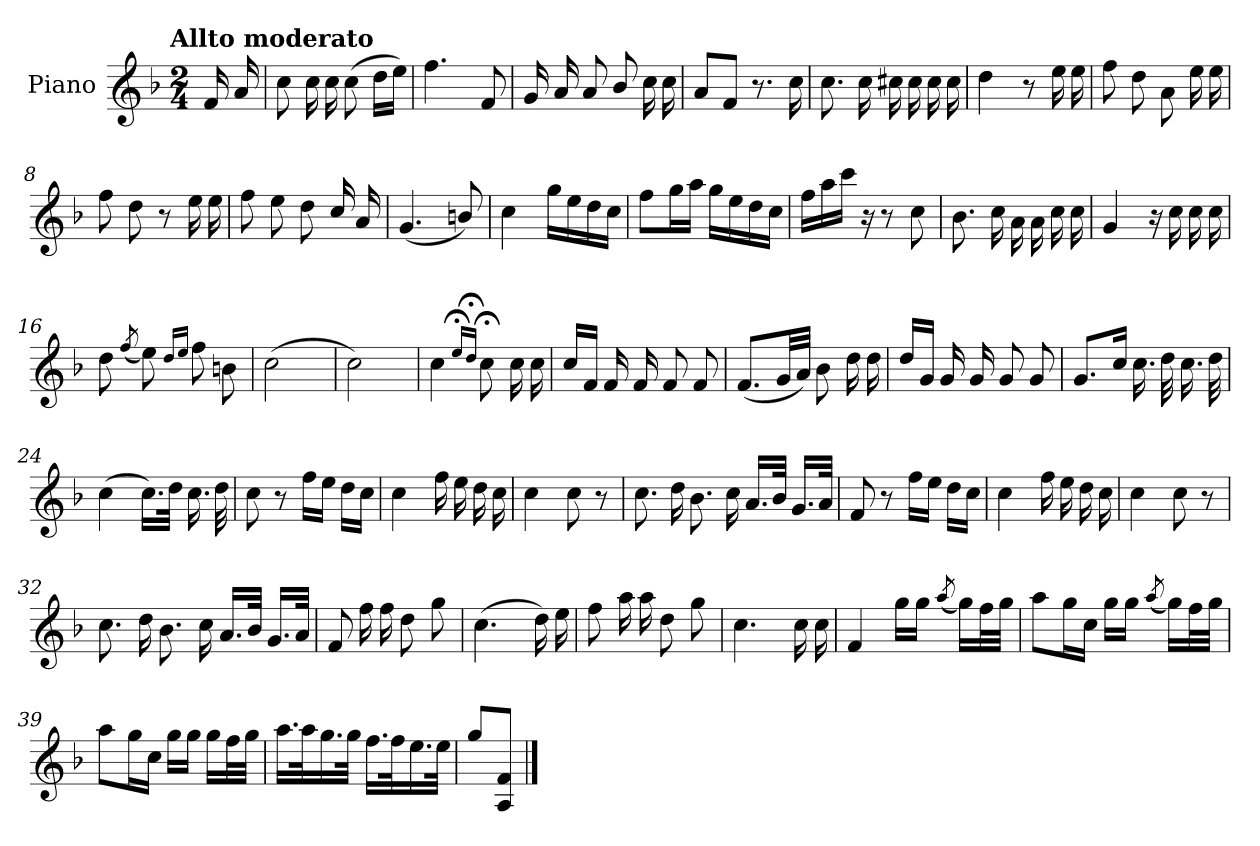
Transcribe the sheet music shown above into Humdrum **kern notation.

**kern
*part1
*staff1
*I"Piano
*I'Pno.
*clefG2
*k[b-]
!!LO:TX:omd:t=Allto moderato
*M2/4
*MM144
=
16f/
16a/
=1
8cc\
16cc\
16cc\
(>8cc\
16dd\LL
16ee\JJ)
=2
4.ff\
8f/
=3
16g/
16a/
8a/
8b-/
16cc\
16cc\
!!LO:LB:g=z
=4
8a/L
8f/J
8.r
16cc\
=5
8.cc\
16cc\
16cc#X\
16cc#\
16cc#\
16cc#\
=6
4dd\
8r
16ee\
16ee\
=7
8ff\
8dd\
8a\
16ee\
16ee\
=8
8ff\
8dd\
8r
16ee\
16ee\
!!LO:LB:g=z
=9
8ff\
8ee\
8dd\
16cc/
16a/
=10
(<4.g/
8bn/)
=11
4cc\
16gg!\LL
16ee!\
16dd!\
16cc!\JJ
=12
8ff!\L
16gg!\L
16aa!\JJ
16gg!\LL
16ee!\
16dd!\
16cc!\JJ
!!LO:LB:g=z
=13
16ff!\LL
16aa!\
16ccc!\JJ
16r
8r
8cc\
=14
8.b-\
16cc\
16a\
16a\
16cc\
16cc\
=15
4g/
16r
16cc\
16cc\
16cc\
=16
8dd\
(<8qff/
8ee\)
16qqdd/LL
16qqee/JJ
8ff\
8bn\
!!LO:LB:g=z
=17
(>2cc\
=18
2cc\)
=19
4cc\
16qqee;</LL
16qqdd;</JJ
8cc;<\
16cc\
16cc\
=20
16cc/LL
16f/JJ
16f/
16f/
8f/
8f/
=21
(<8.f/L
32g/LL
32a/JJJ)
8b-\
16dd\
16dd\
!!LO:LB:g=z
=22
16dd/LL
16g/JJ
16g/
16g/
8g/
8g/
=23
8.g/L
16cc/Jk
16.cc\
32dd\
16.cc\
32dd\
=24
(>4cc\
16.cc\LL)
32dd\JJk
16.cc\
32dd\
=25
8cc\
8r
16ff\LL
16ee\JJ
16dd\LL
16cc\JJ
!!LO:LB:g=z
=26
4cc\
16ff\
16ee\
16dd\
16cc\
=27
4cc\
8cc\
8r
=28
8.cc\
16dd\
8.b-\
16cc\
16.a/LL
32b-/JJk
16.g/LL
32a/JJk
=29
8f/
8r
16ff\LL
16ee\JJ
16dd\LL
16cc\JJ
!!LO:LB:g=z
=30
4cc\
16ff\
16ee\
16dd\
16cc\
=31
4cc\
8cc\
8r
=32
8.cc\
16dd\
8.b-\
16cc\
16.a/LL
32b-/JJk
16.g/LL
32a/JJk
=33
8f/
16ff\
16ff\
8dd\
8gg\
!!LO:LB:g=z
=34
(>4.cc\
16dd\)
16ee\
=35
8ff\
16aa\
16aa\
8dd\
8gg\
=36
4.cc\
16cc\
16cc\
=37
4f/
16gg!\LL
16gg!\JJ
(<8qaa/
16gg!\LL)
32ff!\L
32gg!\JJJ
=38
8aa!\L
16gg!\L
16cc!\JJ
16gg!\LL
16gg!\JJ
(<8qaa/
16gg!\LL)
32ff!\L
32gg!\JJJ
!!LO:LB:g=z
=39
8aa!\L
16gg!\L
16cc!\JJ
16gg!\LL
16gg!\JJ
16gg!\LL
32ff!\L
32gg!\JJJ
=40
16.aa!\LL
32aa!\k
16.gg!\
32gg!\JJk
16.ff!\LL
32ff!\k
16.ee!\
32ee!\JJk
=41
8gg!/L
8A!/ 8f!/J
==
*-
